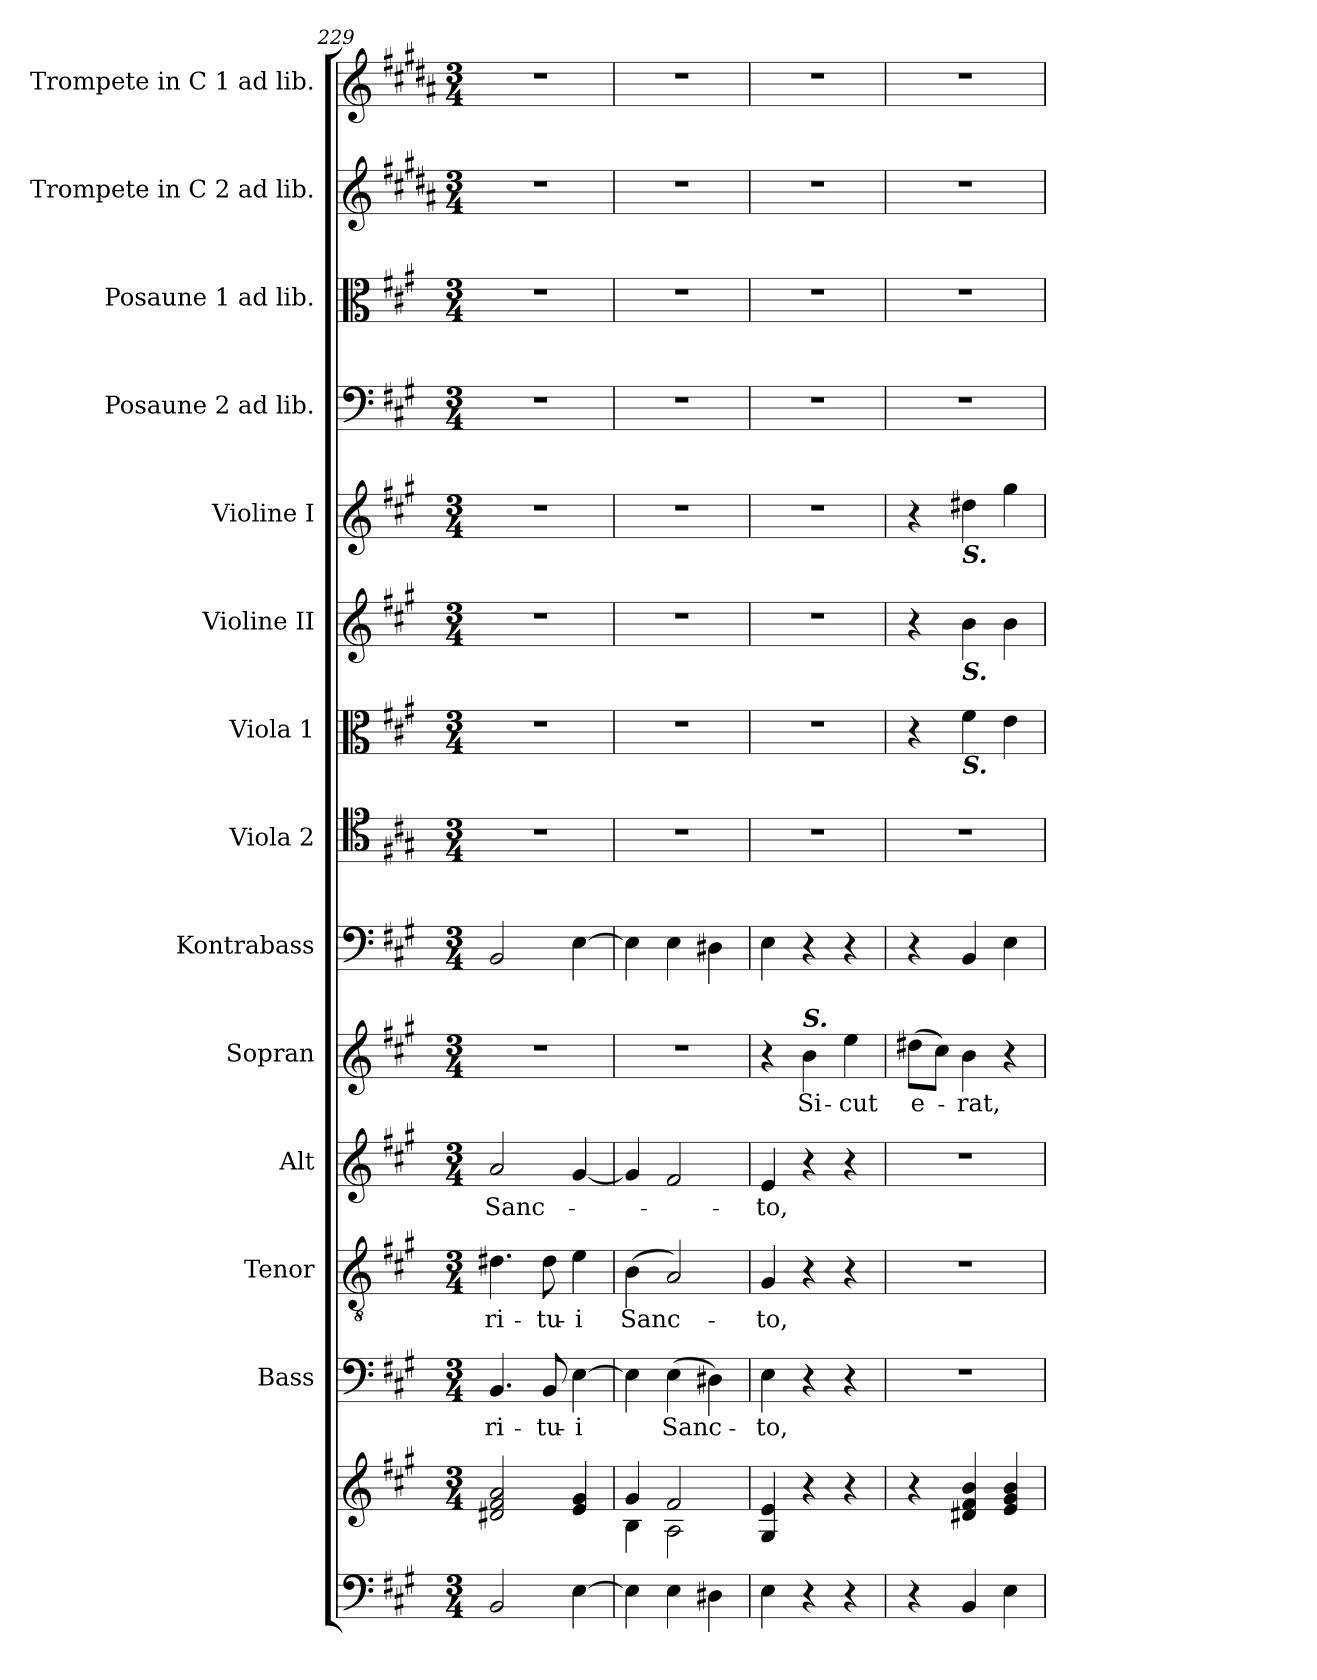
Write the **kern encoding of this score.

**kern	**kern	**kern	**text	**kern	**text	**kern	**text	**kern	**text	**kern	**kern	**kern	**kern	**kern	**kern	**kern	**kern	**kern
*part14	*part14	*part13	*part13	*part12	*part12	*part11	*part11	*part10	*part10	*part9	*part8	*part7	*part6	*part5	*part4	*part3	*part2	*part1
*staff15	*staff14	*staff13	*staff13	*staff12	*staff12	*staff11	*staff11	*staff10	*staff10	*staff9	*staff8	*staff7	*staff6	*staff5	*staff4	*staff3	*staff2	*staff1
*	*	*I"Bass	*	*I"Tenor	*	*I"Alt	*	*I"Sopran	*	*I"Kontrabass	*I"Viola 2	*I"Viola 1	*I"Violine II	*I"Violine I	*I"Posaune 2 ad lib.	*I"Posaune 1 ad lib.	*I"Trompete in C 2 ad lib.	*I"Trompete in C 1 ad lib.
*	*	*I'B.	*	*I'T.	*	*I'A.	*	*I'S.	*	*I'Kb.	*I'Vla. 2	*I'Vla. 1	*I'Vl. II	*I'Vl. I	*I'Pos. 2	*I'Pos. 1	*I'Trp. C 2	*I'Trp. C 1
!!LO:PB:g=z
*clefF4	*clefG2	*clefF4	*	*clefGv2	*	*clefG2	*	*clefG2	*	*clefF4	*clefC4	*clefC3	*clefG2	*clefG2	*clefF4	*clefC3	*clefG2	*clefG2
*	*	*	*	*	*	*	*	*	*	*ITrd7c12	*	*	*	*	*	*	*ITrd1c2	*ITrd1c2
*k[f#c#g#]	*k[f#c#g#]	*k[f#c#g#]	*	*k[f#c#g#]	*	*k[f#c#g#]	*	*k[f#c#g#]	*	*k[f#c#g#]	*k[f#c#g#]	*k[f#c#g#]	*k[f#c#g#]	*k[f#c#g#]	*k[f#c#g#]	*k[f#c#g#]	*k[f#c#g#]	*k[f#c#g#]
*A:	*A:	*A:	*	*A:	*	*A:	*	*A:	*	*A:	*A:	*A:	*A:	*A:	*A:	*A:	*A:	*A:
*M3/4	*M3/4	*M3/4	*	*M3/4	*	*M3/4	*	*M3/4	*	*M3/4	*M3/4	*M3/4	*M3/4	*M3/4	*M3/4	*M3/4	*M3/4	*M3/4
=229	=229	=229	=229	=229	=229	=229	=229	=229	=229	=229	=229	=229	=229	=229	=229	=229	=229	=229
!	!	!	!LO:LY:b	!	!LO:LY:b	!	!LO:LY:b	!	!	!	!	!	!	!	!	!	!	!
2BB/	2d#X/ 2f#/ 2a/	4.BB/	-ri-	4.d#X\	-ri-	2a/	Sanc-	2.r	.	2BBB/	2.r	2.r	2.r	2.r	2.r	2.r	2.r	2.r
!	!	!	!LO:LY:b	!	!LO:LY:b	!	!	!	!	!	!	!	!	!	!	!	!	!
.	.	8BB/	-tu-	8d#\	-tu-	.	.	.	.	.	.	.	.	.	.	.	.	.
!	!	!	!LO:LY:b	!	!LO:LY:b	!	!	!	!	!	!	!	!	!	!	!	!	!
[4E\	4e/ 4g#/	[4E\	-i	4e\	-i	[4g#/	.	.	.	[4EE\	.	.	.	.	.	.	.	.
=230	=230	=230	=230	=230	=230	=230	=230	=230	=230	=230	=230	=230	=230	=230	=230	=230	=230	=230
*	*^	*	*	*	*	*	*	*	*	*	*	*	*	*	*	*	*	*
!	!	!	!	!	!	!LO:LY:b	!	!	!	!	!	!	!	!	!	!	!	!	!
4E\]	4g#/	4B\	4E\]	.	(>4B\	Sanc-	4g#/]	.	2.r	.	4EE\]	2.r	2.r	2.r	2.r	2.r	2.r	2.r	2.r
!	!	!	!	!LO:LY:b	!	!	!	!	!	!	!	!	!	!	!	!	!	!	!
4E\	2f#/	2A\	(>4E\	Sanc-	2A/)	.	2f#/	.	.	.	4EE\	.	.	.	.	.	.	.	.
4D#X\	.	.	4D#X\)	.	.	.	.	.	.	.	4DD#X\	.	.	.	.	.	.	.	.
*	*v	*v	*	*	*	*	*	*	*	*	*	*	*	*	*	*	*	*	*
=231	=231	=231	=231	=231	=231	=231	=231	=231	=231	=231	=231	=231	=231	=231	=231	=231	=231	=231
!	!	!	!LO:LY:b	!	!LO:LY:b	!	!LO:LY:b	!	!	!	!	!	!	!	!	!	!	!
4E\	4G#/ 4e/	4E\	-to,	4G#/	-to,	4e/	-to,	4r	.	4EE\	2.r	2.r	2.r	2.r	2.r	2.r	2.r	2.r
!	!	!	!	!	!	!	!	!LO:TX:a:Bi:t=S.	!	!	!	!	!	!	!	!	!	!
!	!	!	!	!	!	!	!	!	!LO:LY:b	!	!	!	!	!	!	!	!	!
4r	4r	4r	.	4r	.	4r	.	4b\	Si-	4r	.	.	.	.	.	.	.	.
!	!	!	!	!	!	!	!	!	!LO:LY:b	!	!	!	!	!	!	!	!	!
4r	4r	4r	.	4r	.	4r	.	4ee\	-cut	4r	.	.	.	.	.	.	.	.
=232	=232	=232	=232	=232	=232	=232	=232	=232	=232	=232	=232	=232	=232	=232	=232	=232	=232	=232
!	!	!	!	!	!	!	!	!	!LO:LY:b	!	!	!	!	!	!	!	!	!
4r	4r	2.r	.	2.r	.	2.r	.	(>8dd#X\L	e-	4r	2.r	4r	4r	4r	2.r	2.r	2.r	2.r
.	.	.	.	.	.	.	.	8cc#\J)	.	.	.	.	.	.	.	.	.	.
!	!	!	!	!	!	!	!	!	!	!	!	!	!	!LO:TX:b:Bi:t=S.	!	!	!	!
!	!	!	!	!	!	!	!	!	!	!	!	!	!LO:TX:b:Bi:t=S.	!	!	!	!	!
!	!	!	!	!	!	!	!	!	!	!	!	!LO:TX:b:Bi:t=S.	!	!	!	!	!	!
!	!	!	!	!	!	!	!	!	!LO:LY:b	!	!	!	!	!	!	!	!	!
4BB/	4d#X/ 4f#/ 4b/	.	.	.	.	.	.	4b\	-rat,	4BBB/	.	4f#\	4b\	4dd#X\	.	.	.	.
4E\	4e/ 4g#/ 4b/	.	.	.	.	.	.	4r	.	4EE\	.	4e\	4b\	4gg#\	.	.	.	.
=	=	=	=	=	=	=	=	=	=	=	=	=	=	=	=	=	=	=
*-	*-	*-	*-	*-	*-	*-	*-	*-	*-	*-	*-	*-	*-	*-	*-	*-	*-	*-
